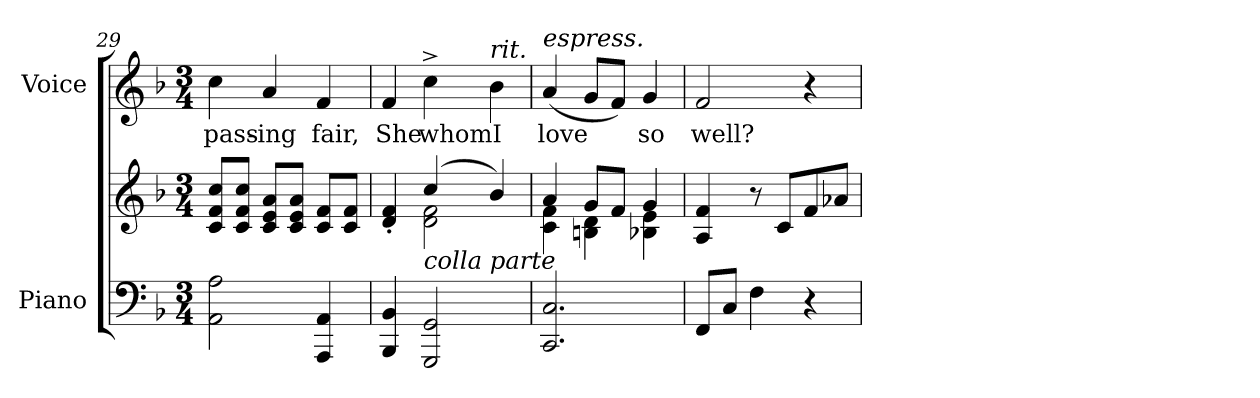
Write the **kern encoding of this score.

**kern	**kern	**kern	**text
*part2	*part2	*part1	*part1
*staff3	*staff2	*staff1	*staff1
*I"Piano	*	*I"Voice	*
*I'Pno	*	*	*
!!LO:LB:g=z
*clefF4	*clefG2	*clefG2	*
*k[b-]	*k[b-]	*k[b-]	*
*M3/4	*M3/4	*M3/4	*
=29	=29	=29	=29
!	!	!	!LO:LY:b
2AA\ 2A\	8c/ 8f/ 8cc/L	4cc\	pass-
.	8c/ 8f/ 8cc/J	.	.
!	!	!	!LO:LY:b
.	8c/ 8e/ 8a/L	4a/	-ing
.	8c/ 8e/ 8a/J	.	.
!	!	!	!LO:LY:b
4AAA/ 4AA/	8c/ 8f/L	4f/	fair,
.	8c/ 8f/J	.	.
=30	=30	=30	=30
*	*^	*	*
!	!	!	!	!LO:LY:b
4BBB-/ 4BB-/	4d/' 4f/'	4ryy	4f/	She
!	!LO:TX:b:i:t=colla parte	!	!	!
!	!	!	!	!LO:LY:b
2GGG/ 2GG/	(>4cc/	2d\ 2f\	4cc^\	whom
*	*	*	*MM85	*
!	!	!	!LO:TX:a:i:t=rit.	!
!	!	!	!	!LO:LY:b
.	4b-/)	.	4b-\	I
=31	=31	=31	=31	=31
!	!	!	!LO:TX:a:i:t=espress.	!
!	!	!	!	!LO:LY:b
2.CC/ 2.C/	4a/	4c\ 4f\	(<4a/	love
.	8g/L	4Bn\ 4d\	8g/L	.
.	8f/J	.	8f/J)	.
!	!	!	!	!LO:LY:b
.	4g/	4B-X\ 4e\	4g/	so
=32	=32	=32	=32	=32
!	!	!	!	!LO:LY:b
*	*v	*v	*	*
8FF/L	4A/ 4f/	2f/	well?
8C/J	.	.	.
4F\	8r	.	.
.	8c/L	.	.
4r	8f/	4r	.
.	(8a-X/J	.	.
=	=	=	=
*-	*-	*-	*-
